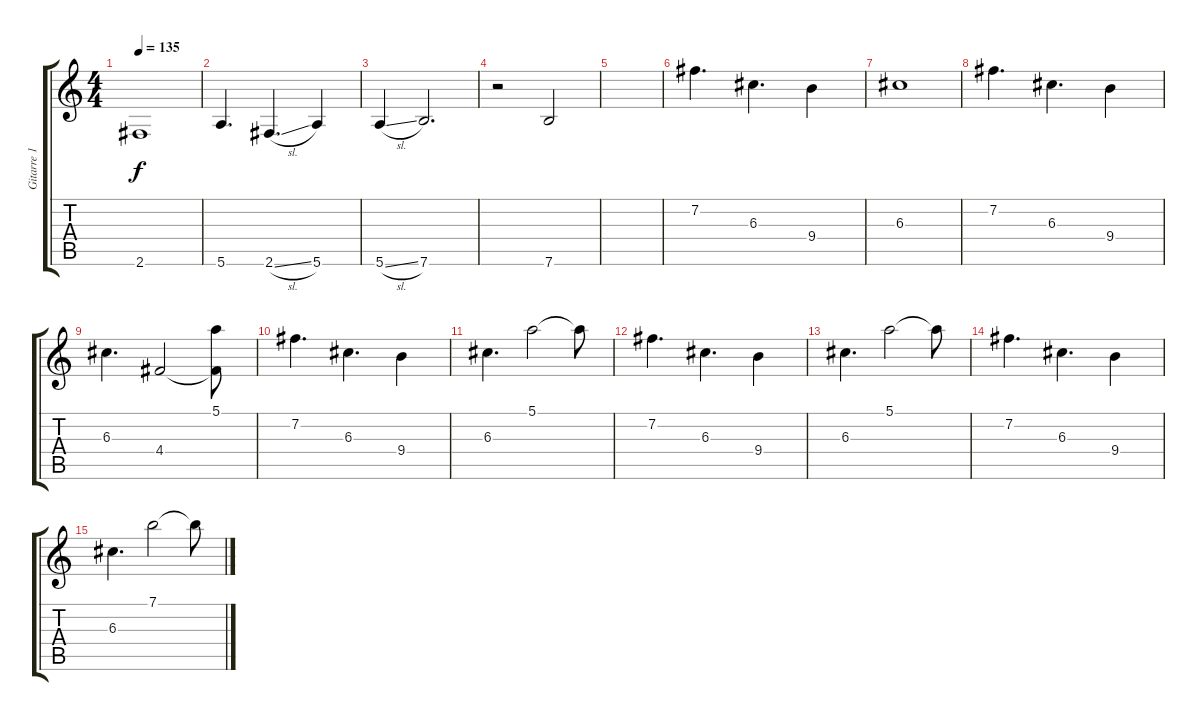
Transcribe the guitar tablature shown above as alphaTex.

\track ("Gitarre 1" "Gitarre 1") {instrument electricguitarclean}
\staff {score tabs}
\tuning (E4 B3 G3 D3 A2 E2) {hide}
\ts (4 4)
\tempo 135
\clef g2
\ks c
2.6.1{dy f} |
5.6.4{d} 2.6{sl}.4{d} 5.6.4 |
5.6{sl}.4 7.6.2{d} |
r.2 7.6.2 |
|
7.2.4{d} 6.3.4{d} 9.4.4 |
6.3.1 |
7.2.4{d} 6.3.4{d} 9.4.4 |
6.3.4{d} 4.4.2 (5.1 4.4{t}).8 |
7.2.4{d} 6.3.4{d} 9.4.4 |
6.3.4{d} 5.1.2 5.1{t}.8 |
7.2.4{d} 6.3.4{d} 9.4.4 |
6.3.4{d} 5.1.2 5.1{t}.8 |
7.2.4{d} 6.3.4{d} 9.4.4 |
6.3.4{d} 7.1.2 7.1{t}.8
